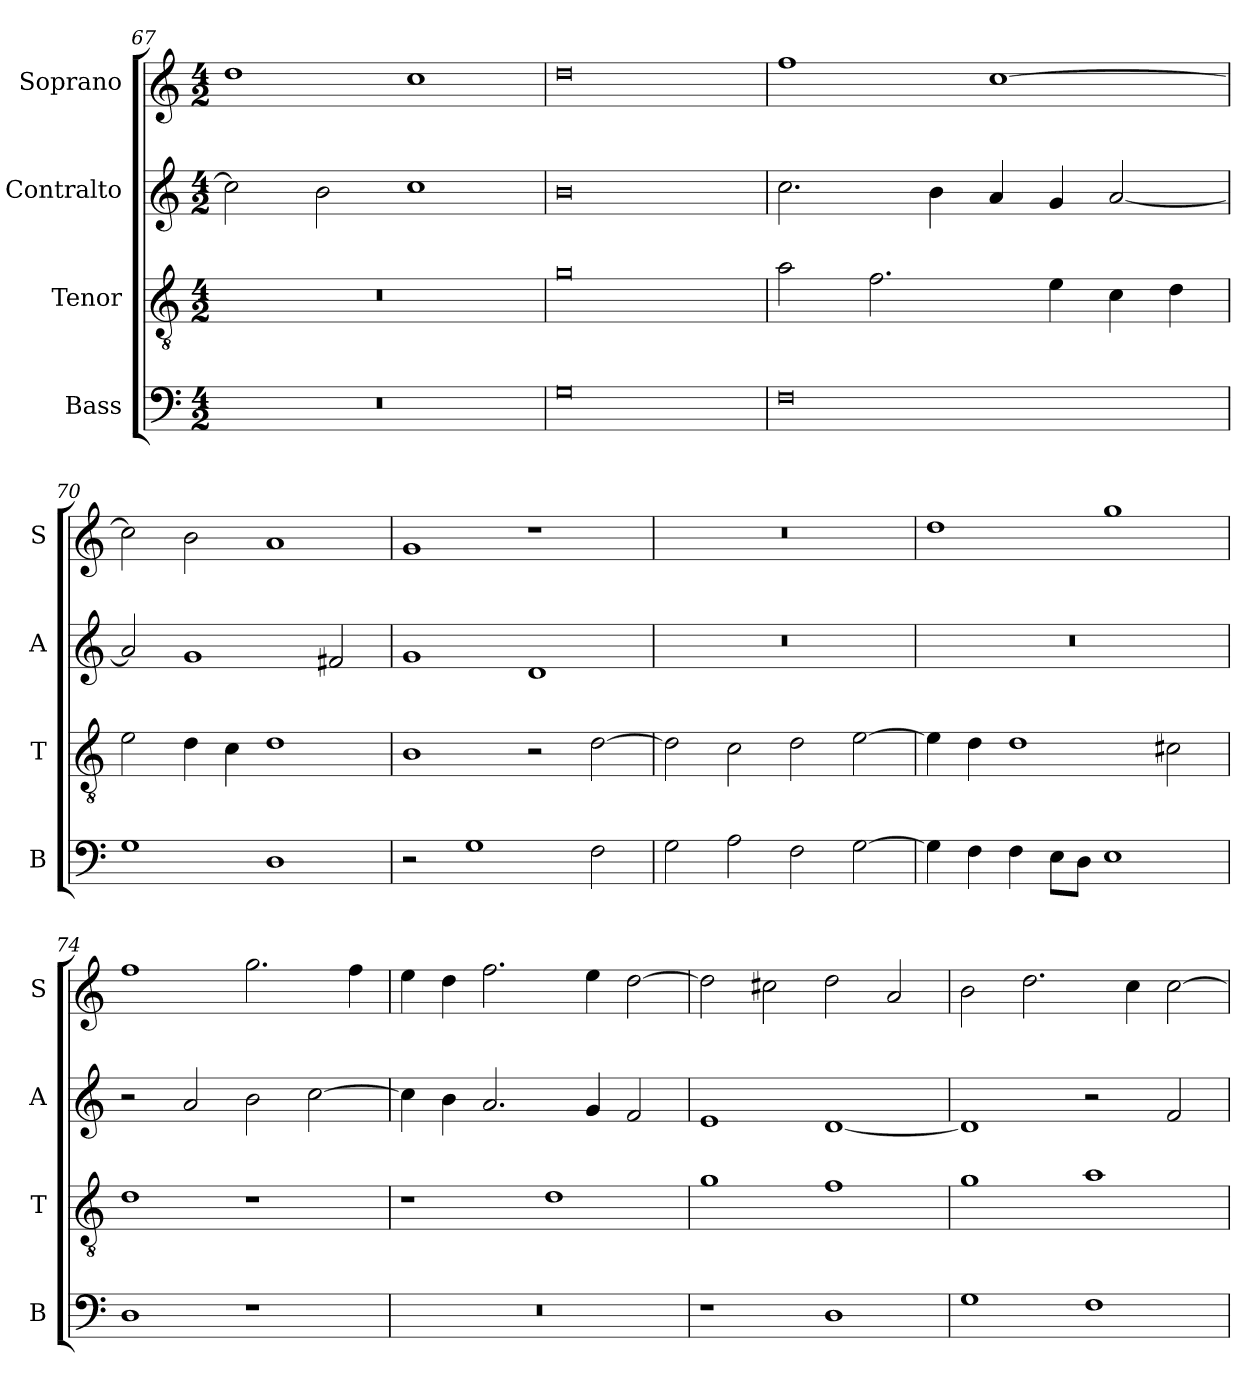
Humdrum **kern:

**kern	**kern	**kern	**kern
*part4	*part3	*part2	*part1
*staff4	*staff3	*staff2	*staff1
*I"Bass	*I"Tenor	*I"Contralto	*I"Soprano
*I'B	*I'T	*I'A	*I'S
*clefF4	*clefGv2	*clefG2	*clefG2
*k[]	*k[]	*k[]	*k[]
*M4/2	*M4/2	*M4/2	*M4/2
=67	=67	=67	=67
0r	0r	2cc]	1dd
.	.	2b	.
.	.	1cc	1cc
=68	=68	=68	=68
0G	0g	0b	0dd
=69	=69	=69	=69
0F	2a	2.cc	1ff
.	2.f	.	.
.	.	4b	.
.	.	4a	[1cc
.	4e	4g	.
.	4c	[2a	.
.	4d	.	.
=70	=70	=70	=70
1G	2e	2a]	2cc]
.	4d	1g	2b
.	4c	.	.
1D	1d	.	1a
.	.	2f#X	.
=71	=71	=71	=71
2r	1B	1g	1g
1G	.	.	.
.	2r	1d	1r
2F	[2d	.	.
=72	=72	=72	=72
2G	2d]	0r	0r
2A	2c	.	.
2F	2d	.	.
[2G	[2e	.	.
=73	=73	=73	=73
4G]	4e]	0r	1dd
4F	4d	.	.
4F	1d	.	.
8E\L	.	.	.
8D\J	.	.	.
1E	.	.	1gg
.	2c#X	.	.
=74	=74	=74	=74
1D	1d	2r	1ff
.	.	2a	.
1r	1r	2b	2.gg
.	.	[2cc	.
.	.	.	4ff
=75	=75	=75	=75
0r	1r	4cc]	4ee
.	.	4b	4dd
.	.	2.a	2.ff
.	1d	.	.
.	.	4g	4ee
.	.	2f	[2dd
=76	=76	=76	=76
1r	1g	1e	2dd]
.	.	.	2cc#X
1D	1f	[1d	2dd
.	.	.	2a
=77	=77	=77	=77
1G	1g	1d]	2b
.	.	.	2.dd
1F	1a	2r	.
.	.	.	4cc
.	.	2f	[2cc
=	=	=	=
*-	*-	*-	*-
